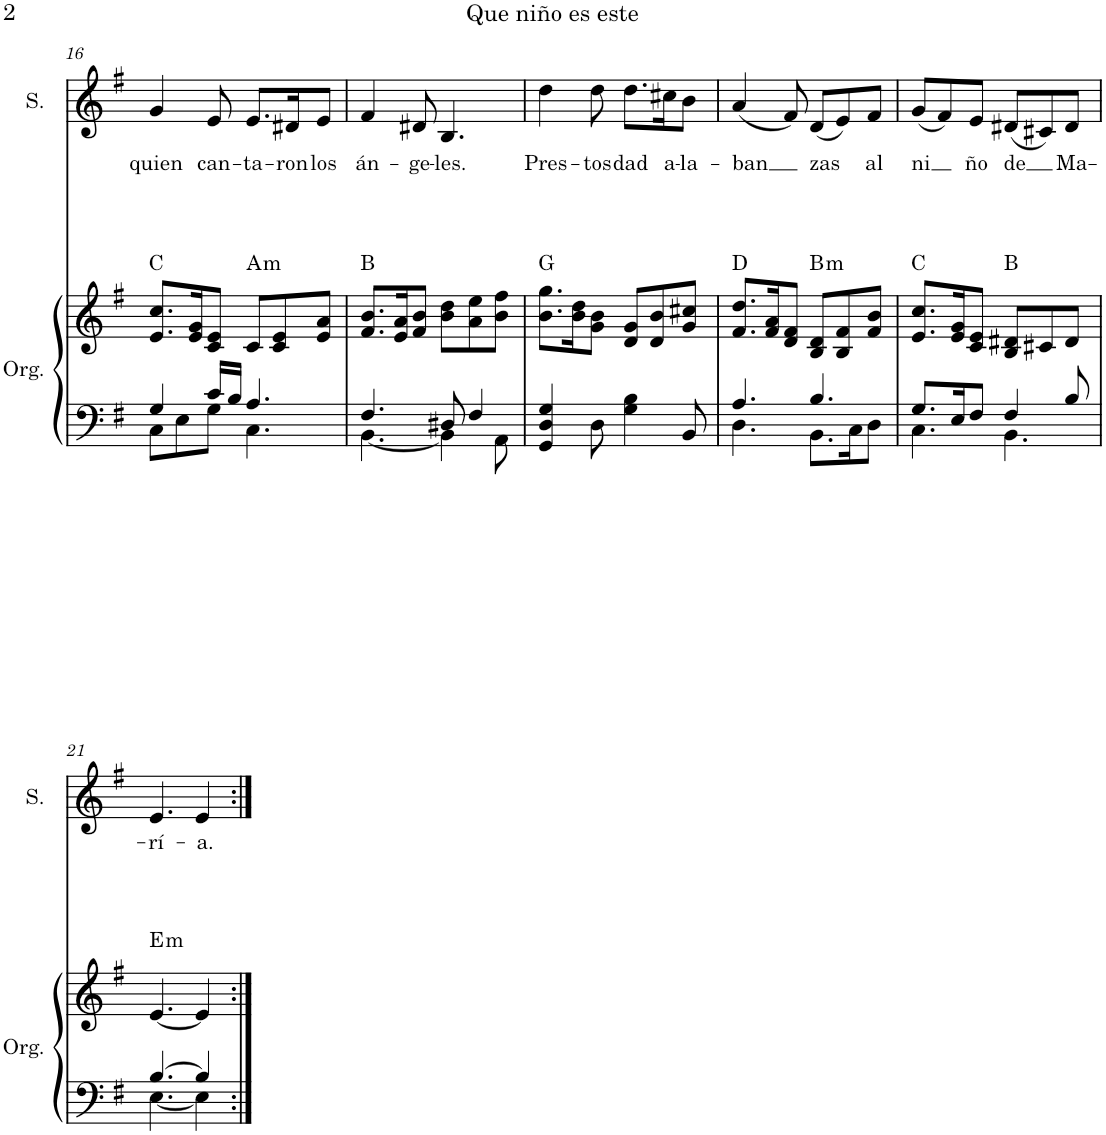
**kern	**kern	**harte	**kern	**text
*part2	*part2	*part2	*part1	*part1
*staff3	*staff2	*	*staff1	*staff1
*I"Órgano	*	*	*I"Soprano	*
*	*	*	*I'S.	*
!!LO:PB:g=z
*clefF4	*clefG2	*	*clefG2	*
*k[f#]	*k[f#]	*	*k[f#]	*
*M6/8	*M6/8	*	*M6/8	*
=16	=16	=16	=16	=16
*^	*	*	*	*
!	!	!	!	!	!LO:LY:b
4G/	8C\L	8.e/ 8.cc/L	C:maj	4g/	quien
.	8E\	.	.	.	.
.	.	16e/ 16g/K	.	.	.
!	!	!	!	!	!LO:LY:b
16c/LL	8G\J	8c/ 8e/J	.	8e/	can-
16B/JJ	.	.	.	.	.
!	!	!	!LO:H:kt=m	!	!LO:LY:b
4.A/	4.C\	8c/L	A:min	8.e/L	-ta-
.	.	8c/ 8e/	.	.	.
!	!	!	!	!	!LO:LY:b
.	.	.	.	16d#X/K	-ron
!	!	!	!	!	!LO:LY:b
.	.	8e/ 8a/J	.	8e/J	los
=17	=17	=17	=17	=17	=17
!	!	!	!	!	!LO:LY:b
4.F#/	[4.BB\	8.f#/ 8.b/L	B:maj	4f#/	án-
.	.	16e/ 16a/K	.	.	.
!	!	!	!	!	!LO:LY:b
.	.	8f#/ 8b/J	.	8d#X/	-ge-
!	!	!	!	!	!LO:LY:b
8D#X/	4BB\]	8b\ 8dd\L	.	4.B/	-les.
4F#/	.	8a\ 8ee\	.	.	.
.	8AA\	8b\ 8ff#\J	.	.	.
=18	=18	=18	=18	=18	=18
!	!	!	!	!	!LO:LY:b
*v	*v	*	*	*	*
4GG/ 4D/ 4G/	8.b\ 8.gg\L	G:maj	4dd\	Pres-
.	16b\ 16dd\K	.	.	.
!	!	!	!	!LO:LY:b
8D\	8g\ 8b\J	.	8dd\	-tos
!	!	!	!	!LO:LY:b
4G\ 4B\	8d/ 8g/L	.	8.dd\L	dad
.	8d/ 8b/	.	.	.
!	!	!	!	!LO:LY:b
.	.	.	16cc#X\K	a-
!	!	!	!	!LO:LY:b
8BB/	8g/ 8cc#X/J	.	8b\J	-la-
=19	=19	=19	=19	=19
*^	*	*	*	*
!	!	!	!	!	!LO:LY:b
4.A/	4.D\	8.f#/ 8.dd/L	D:maj	(4a/	-ban
.	.	16f#/ 16a/K	.	.	.
.	.	8d/ 8f#/J	.	8f#/)	.
!	!	!	!LO:H:kt=m	!	!LO:LY:b
4.B/	8.BB\L	8B/ 8d/L	B:min	(8d/L	zas
.	.	8B/ 8f#/	.	8e/)	.
.	16C\K	.	.	.	.
!	!	!	!	!	!LO:LY:b
.	8D\J	8f#/ 8b/J	.	8f#/J	al
=20	=20	=20	=20	=20	=20
!	!	!	!	!	!LO:LY:b
8.G/L	4.C\	8.e/ 8.cc/L	C:maj	(8g/L	ni
.	.	.	.	8f#/)	.
16E/K	.	16e/ 16g/K	.	.	.
!	!	!	!	!	!LO:LY:b
8F#/J	.	8c/ 8e/J	.	8e/J	ño
!	!	!	!	!	!LO:LY:b
4F#/	4.BB\	8B/ 8d#X/L	B:maj	(8d#X/L	de
.	.	8c#X/	.	8c#X/)	.
!	!	!	!	!	!LO:LY:b
8B/	.	8d#/J	.	8d#/J	Ma-
!!LO:LB:g=z
=21	=21	=21	=21	=21	=21
!	!	!	!LO:H:kt=m	!	!LO:LY:b
[4.B/	[4.E\	[4.e/	E:min	4.e/	-rí-
!	!	!	!	!	!LO:LY:b
4B/]	4E\]	4e/]	.	4e/	-a.
*v	*v	*	*	*	*
=:|!	=:|!	=:|!	=:|!	=:|!
*-	*-	*-	*-	*-
